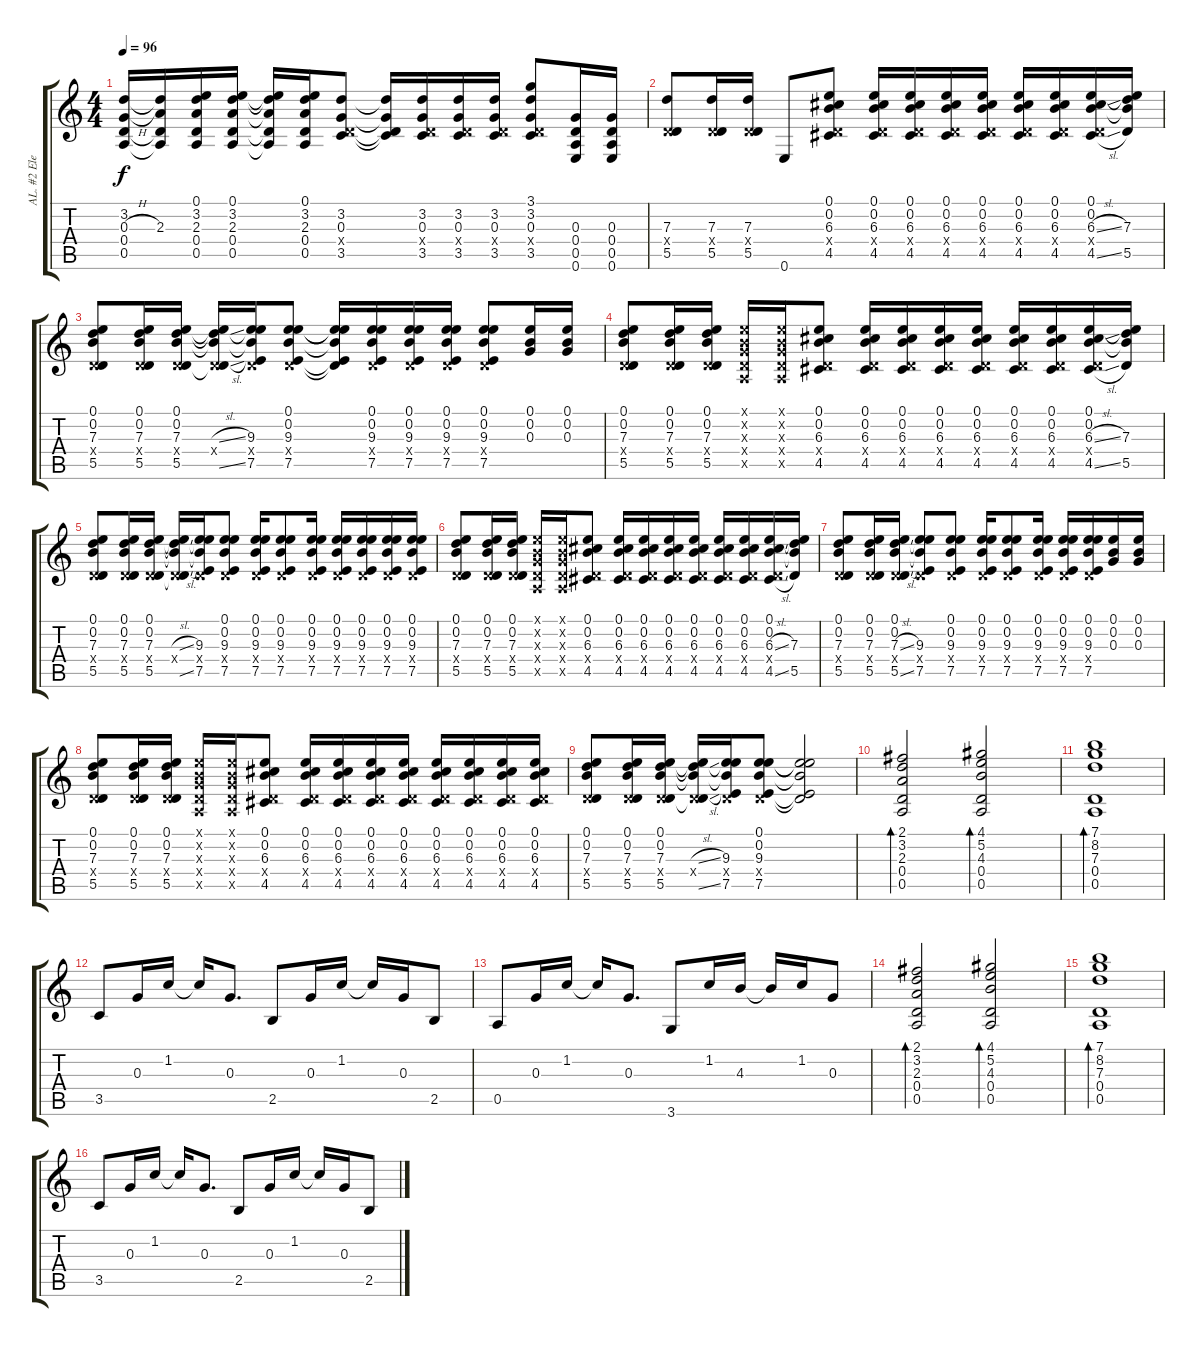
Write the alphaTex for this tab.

\track ("AL. #2 Electric" "AL. #2 Ele") {instrument distortionguitar}
\staff {score tabs}
\tuning (E4 B3 G3 D3 A2 E2) {hide}
\ts (4 4)
\tempo 96
\clef g2
\ks c
(3.2 0.3{h} 0.4 0.5).16{dy f} (3.2{t} 2.3 0.4{t} 0.5{t}).16 (0.1 3.2 2.3 0.4 0.5).16 (0.1 3.2 2.3 0.4 0.5).16 (0.1{t} 3.2{t} 2.3{t} 0.4{t} 0.5{t}).16 (0.1 3.2 2.3 0.4 0.5).16 (3.2 0.3 0.4{x} 3.5).8 (3.2{t} 0.3{t} 0.4{t} 3.5{t}).16 (3.2 0.3 0.4{x} 3.5).16 (3.2 0.3 0.4{x} 3.5).16 (3.2 0.3 0.4{x} 3.5).16 (3.1 3.2 0.3 0.4{x} 3.5).8 (0.3 0.4 0.5 0.6).16 (0.3 0.4 0.5 0.6).16 |
(7.3 0.4{x} 5.5).8 (7.3 0.4{x} 5.5).16 (7.3 0.4{x} 5.5).16 0.6.8 (0.1 0.2 6.3 0.4{x} 4.5).8 (0.1 0.2 6.3 0.4{x} 4.5).16 (0.1 0.2 6.3 0.4{x} 4.5).16 (0.1 0.2 6.3 0.4{x} 4.5).16 (0.1 0.2 6.3 0.4{x} 4.5).16 (0.1 0.2 6.3 0.4{x} 4.5).16 (0.1 0.2 6.3 0.4{x} 4.5).16 (0.1 0.2 6.3{sl} 0.4{x} 4.5{sl}).16 (0.1{t} 0.2{t} 7.3 5.5).16 |
(0.1 0.2 7.3 0.4{x} 5.5).8 (0.1 0.2 7.3 0.4{x} 5.5).16 (0.1 0.2 7.3 0.4{x} 5.5).16 (0.1{t} 0.2{t} 7.3{sl t} 0.4{x} 5.5{sl t}).16 (0.1{t} 0.2{t} 9.3 0.4{x} 7.5).16 (0.1 0.2 9.3 0.4{x} 7.5).8 (0.1{t} 0.2{t} 9.3{t} 0.4{t} 7.5{t}).16 (0.1 0.2 9.3 0.4{x} 7.5).16 (0.1 0.2 9.3 0.4{x} 7.5).16 (0.1 0.2 9.3 0.4{x} 7.5).16 (0.1 0.2 9.3 0.4{x} 7.5).8 (0.1 0.2 0.3).16 (0.1 0.2 0.3).16 |
(0.1 0.2 7.3 0.4{x} 5.5).8 (0.1 0.2 7.3 0.4{x} 5.5).16 (0.1 0.2 7.3 0.4{x} 5.5).16 (0.1{x} 0.2{x} 0.3{x} 0.4{x} 0.5{x}).16 (0.1{x} 0.2{x} 0.3{x} 0.4{x} 0.5{x}).16 (0.1 0.2 6.3 0.4{x} 4.5).8 (0.1 0.2 6.3 0.4{x} 4.5).16 (0.1 0.2 6.3 0.4{x} 4.5).16 (0.1 0.2 6.3 0.4{x} 4.5).16 (0.1 0.2 6.3 0.4{x} 4.5).16 (0.1 0.2 6.3 0.4{x} 4.5).16 (0.1 0.2 6.3 0.4{x} 4.5).16 (0.1 0.2 6.3{sl} 0.4{x} 4.5{sl}).16 (0.1{t} 0.2{t} 7.3 5.5).16 |
(0.1 0.2 7.3 0.4{x} 5.5).8 (0.1 0.2 7.3 0.4{x} 5.5).16 (0.1 0.2 7.3 0.4{x} 5.5).16 (0.1{t} 0.2{t} 7.3{sl t} 0.4{x} 5.5{sl t}).16 (0.1{t} 0.2{t} 9.3 0.4{x} 7.5).16 (0.1 0.2 9.3 0.4{x} 7.5).8 (0.1 0.2 9.3 0.4{x} 7.5).16 (0.1 0.2 9.3 0.4{x} 7.5).8 (0.1 0.2 9.3 0.4{x} 7.5).16 (0.1 0.2 9.3 0.4{x} 7.5).16 (0.1 0.2 9.3 0.4{x} 7.5).16 (0.1 0.2 9.3 0.4{x} 7.5).16 (0.1 0.2 9.3 0.4{x} 7.5).16 |
(0.1 0.2 7.3 0.4{x} 5.5).8 (0.1 0.2 7.3 0.4{x} 5.5).16 (0.1 0.2 7.3 0.4{x} 5.5).16 (0.1{x} 0.2{x} 0.3{x} 0.4{x} 0.5{x}).16 (0.1{x} 0.2{x} 0.3{x} 0.4{x} 0.5{x}).16 (0.1 0.2 6.3 0.4{x} 4.5).8 (0.1 0.2 6.3 0.4{x} 4.5).16 (0.1 0.2 6.3 0.4{x} 4.5).16 (0.1 0.2 6.3 0.4{x} 4.5).16 (0.1 0.2 6.3 0.4{x} 4.5).16 (0.1 0.2 6.3 0.4{x} 4.5).16 (0.1 0.2 6.3 0.4{x} 4.5).16 (0.1 0.2 6.3{sl} 0.4{x} 4.5{sl}).16 (0.1{t} 0.2{t} 7.3 5.5).16 |
(0.1 0.2 7.3 0.4{x} 5.5).8 (0.1 0.2 7.3 0.4{x} 5.5).16 (0.1 0.2 7.3{sl} 0.4{x} 5.5{sl}).16 (0.1{t} 0.2{t} 9.3 0.4{x} 7.5).8 (0.1 0.2 9.3 0.4{x} 7.5).8 (0.1 0.2 9.3 0.4{x} 7.5).16 (0.1 0.2 9.3 0.4{x} 7.5).8 (0.1 0.2 9.3 0.4{x} 7.5).16 (0.1 0.2 9.3 0.4{x} 7.5).16 (0.1 0.2 9.3 0.4{x} 7.5).16 (0.1 0.2 0.3).16 (0.1 0.2 0.3).16 |
(0.1 0.2 7.3 0.4{x} 5.5).8 (0.1 0.2 7.3 0.4{x} 5.5).16 (0.1 0.2 7.3 0.4{x} 5.5).16 (0.1{x} 0.2{x} 0.3{x} 0.4{x} 0.5{x}).16 (0.1{x} 0.2{x} 0.3{x} 0.4{x} 0.5{x}).16 (0.1 0.2 6.3 0.4{x} 4.5).8 (0.1 0.2 6.3 0.4{x} 4.5).16 (0.1 0.2 6.3 0.4{x} 4.5).16 (0.1 0.2 6.3 0.4{x} 4.5).16 (0.1 0.2 6.3 0.4{x} 4.5).16 (0.1 0.2 6.3 0.4{x} 4.5).16 (0.1 0.2 6.3 0.4{x} 4.5).16 (0.1 0.2 6.3 0.4{x} 4.5).16 (0.1 0.2 6.3 0.4{x} 4.5).16 |
(0.1 0.2 7.3 0.4{x} 5.5).8 (0.1 0.2 7.3 0.4{x} 5.5).16 (0.1 0.2 7.3 0.4{x} 5.5).16 (0.1{t} 0.2{t} 7.3{sl t} 0.4{x} 5.5{sl t}).16 (0.1{t} 0.2{t} 9.3 0.4{x} 7.5).16 (0.1 0.2 9.3 0.4{x} 7.5).8 (0.1{t} 0.2{t} 9.3{t} 0.4{t} 7.5{t}).2 |
(2.1 3.2 2.3 0.4 0.5).2{bd 60} (4.1 5.2 4.3 0.4 0.5).2{bd 60} |
(7.1 8.2 7.3 0.4 0.5).1{bd 60} |
3.5.8 0.3.16 1.2.16 1.2{t}.16 0.3.8{d} 2.5.8 0.3.16 1.2.16 1.2{t}.16 0.3.16 2.5.8 |
0.5.8 0.3.16 1.2.16 1.2{t}.16 0.3.8{d} 3.6.8 1.2.16 4.3.16 4.3{t}.16 1.2.16 0.3.8 |
(2.1 3.2 2.3 0.4 0.5).2{bd 60} (4.1 5.2 4.3 0.4 0.5).2{bd 60} |
(7.1 8.2 7.3 0.4 0.5).1{bd 60} |
3.5.8 0.3.16 1.2.16 1.2{t}.16 0.3.8{d} 2.5.8 0.3.16 1.2.16 1.2{t}.16 0.3.16 2.5.8
